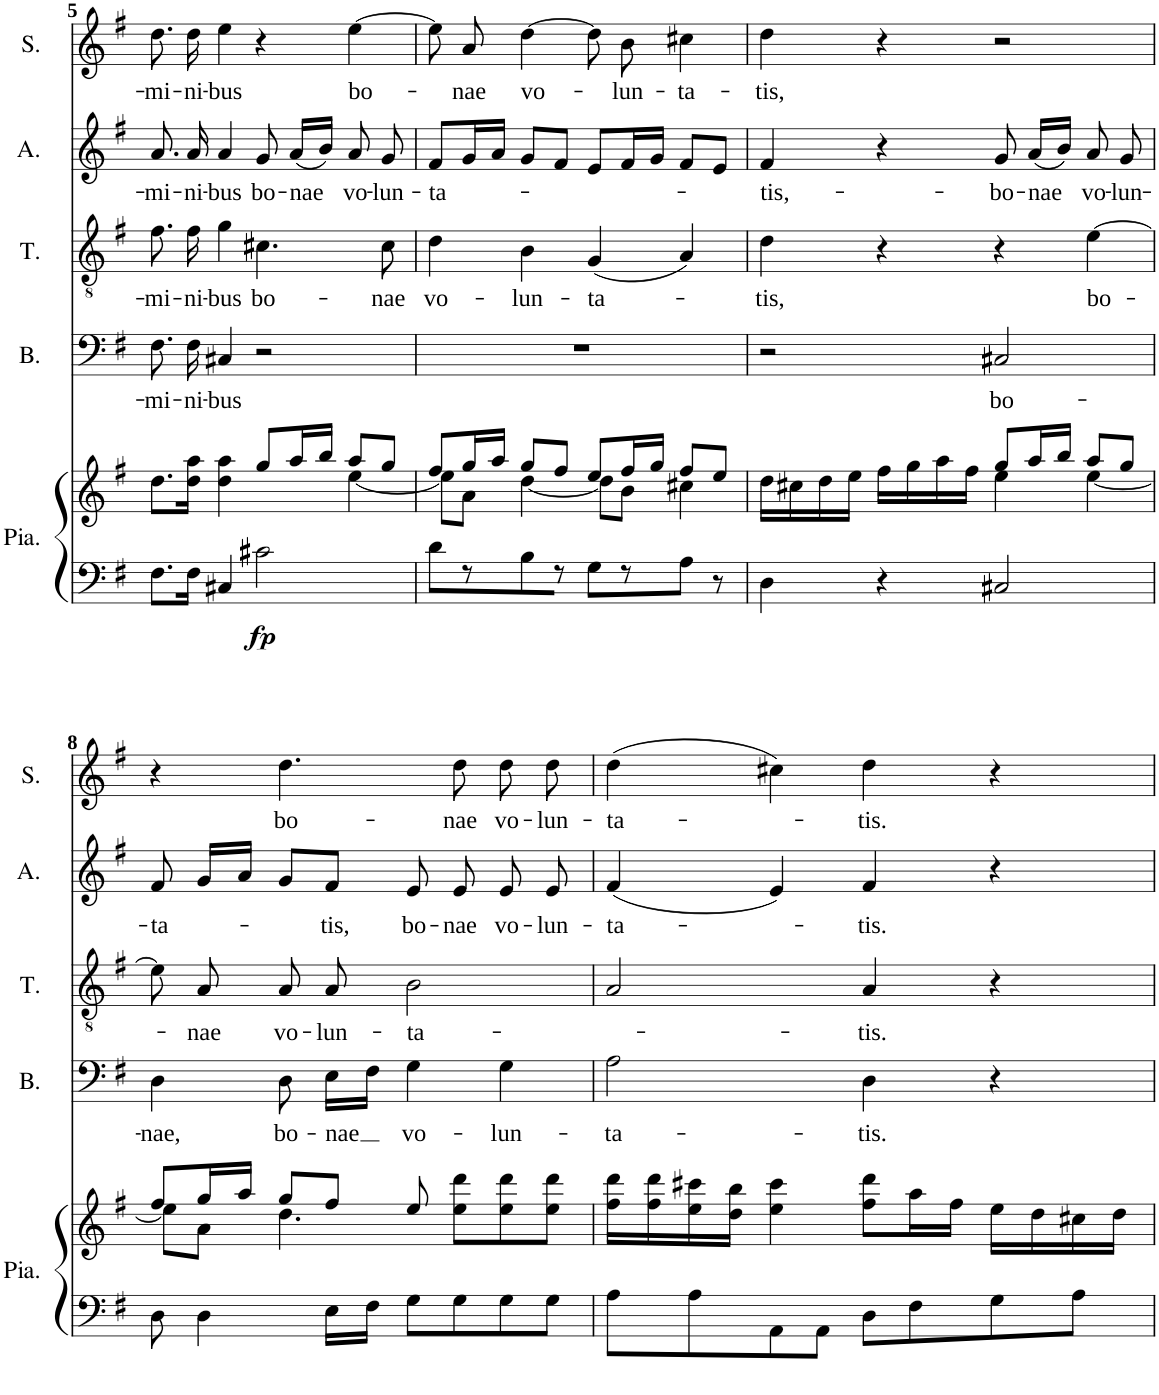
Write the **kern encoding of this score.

**kern	**kern	**dynam	**kern	**text	**kern	**text	**kern	**text	**kern	**text
*part5	*part5	*part5	*part4	*part4	*part3	*part3	*part2	*part2	*part1	*part1
*staff6	*staff5	*staff5/6	*staff4	*staff4	*staff3	*staff3	*staff2	*staff2	*staff1	*staff1
*I"Piano	*	*	*I"Basse	*	*I"Ténor	*	*I"Alto	*	*I"Soprano	*
*I'Pia.	*	*	*I'B.	*	*I'T.	*	*I'A.	*	*I'S.	*
!!LO:PB:g=z
*clefF4	*clefG2	*	*clefF4	*	*clefGv2	*	*clefG2	*	*clefG2	*
*k[f#]	*k[f#]	*	*k[f#]	*	*k[f#]	*	*k[f#]	*	*k[f#]	*
*M4/4	*M4/4	*	*M4/4	*	*M4/4	*	*M4/4	*	*M4/4	*
=5	=5	=5	=5	=5	=5	=5	=5	=5	=5	=5
*	*^	*	*	*	*	*	*	*	*	*
!	!	!	!	!	!LO:LY:b	!	!LO:LY:b	!	!LO:LY:b	!	!LO:LY:b
8.F#\L	8.dd\L	2.ryy	.	8.F#\	-mi-	8.f#\L	-mi-	8.a/	-mi-	8.dd\L	-mi-
!	!	!	!	!	!LO:LY:b	!	!LO:LY:b	!	!LO:LY:b	!	!LO:LY:b
16F#\Jk	16dd\ 16aa\Jk	.	.	16F#\	-ni-	16f#\Jk	-ni-	16a/	-ni-	16dd\Jk	-ni-
!	!	!	!	!	!LO:LY:b	!	!LO:LY:b	!	!LO:LY:b	!	!LO:LY:b
4C#X/	4dd\ 4aa\	.	.	4C#X/	-bus	4g\	-bus	4a/	-bus	4ee\	-bus
!	!	!	!LO:DY:b=2	!	!	!	!LO:LY:b	!	!LO:LY:b	!	!
2c#X\	8gg/L	.	fp	2r	.	4.c#X\	bo-	8g/	bo-	4r	.
!	!	!	!	!	!	!	!	!	!LO:LY:b	!	!
.	16aa/L	.	.	.	.	.	.	(16a/LL	-nae	.	.
.	16bb/JJ	.	.	.	.	.	.	16b/JJ)	.	.	.
!	!	!	!	!	!	!	!	!	!LO:LY:b	!	!LO:LY:b
.	8aa/L	[4ee\	.	.	.	.	.	8a/	vo-	[4ee\	bo-
!	!	!	!	!	!	!	!LO:LY:b	!	!LO:LY:b	!	!
.	8gg/J	.	.	.	.	8c#\	-nae	8g/	-lun-	.	.
=6	=6	=6	=6	=6	=6	=6	=6	=6	=6	=6	=6
!	!	!	!	!	!	!	!LO:LY:b	!	!LO:LY:b	!	!
8d\L	8ff#/L	8ee\L]	.	1r	.	4d\	vo-	8f#/L	-ta-	8ee\L]	.
!	!	!	!	!	!	!	!	!	!	!	!LO:LY:b
8r	16gg/L	8a\J	.	.	.	.	.	16g/L	.	8a\J	-nae
.	16aa/JJ	.	.	.	.	.	.	16a/JJ	.	.	.
!	!	!	!	!	!	!	!LO:LY:b	!	!	!	!LO:LY:b
8B\	8gg/L	[4dd\	.	.	.	4B\	-lun-	8g/L	.	[4dd\	vo-
8r	8ff#/J	.	.	.	.	.	.	8f#/J	.	.	.
!	!	!	!	!	!	!	!LO:LY:b	!	!	!	!
8G\L	8ee/L	8dd\L]	.	.	.	(4G/	-ta-	8e/L	.	8dd\L]	.
!	!	!	!	!	!	!	!	!	!	!	!LO:LY:b
8r	16ff#/L	8b\J	.	.	.	.	.	16f#/L	.	8b\J	-lun-
.	16gg/JJ	.	.	.	.	.	.	16g/JJ	.	.	.
!	!	!	!	!	!	!	!	!	!	!	!LO:LY:b
8A\J	8ff#/L	4cc#X\	.	.	.	4A/)	.	8f#/L	.	4cc#X\	-ta-
8r	8ee/J	.	.	.	.	.	.	8e/J	.	.	.
=7	=7	=7	=7	=7	=7	=7	=7	=7	=7	=7	=7
!	!	!	!	!	!	!	!LO:LY:b	!	!LO:LY:b	!	!LO:LY:b
4D\	16dd\LL	2ryy	.	2r	.	4d\	-tis,	4f#/	-tis,-	4dd\	-tis,
.	16cc#X\	.	.	.	.	.	.	.	.	.	.
.	16dd\	.	.	.	.	.	.	.	.	.	.
.	16ee\JJ	.	.	.	.	.	.	.	.	.	.
4r	16ff#\LL	.	.	.	.	4r	.	4r	.	4r	.
.	16gg\	.	.	.	.	.	.	.	.	.	.
.	16aa\	.	.	.	.	.	.	.	.	.	.
.	16ff#\JJ	.	.	.	.	.	.	.	.	.	.
!	!	!	!	!	!LO:LY:b	!	!	!	!LO:LY:b	!	!
2C#X/	8gg/L	4ee\	.	2C#X/	bo-	4r	.	8g/	-bo-	2r	.
!	!	!	!	!	!	!	!	!	!LO:LY:b	!	!
.	16aa/L	.	.	.	.	.	.	(16a/LL	-nae	.	.
.	16bb/JJ	.	.	.	.	.	.	16b/JJ)	.	.	.
!	!	!	!	!	!	!	!LO:LY:b	!	!LO:LY:b	!	!
.	8aa/L	[4ee\	.	.	.	[4e\	bo-	8a/	vo-	.	.
!	!	!	!	!	!	!	!	!	!LO:LY:b	!	!
.	8gg/J	.	.	.	.	.	.	8g/	-lun-	.	.
!!LO:LB:g=z
=8	=8	=8	=8	=8	=8	=8	=8	=8	=8	=8	=8
!	!	!	!	!	!LO:LY:b	!	!	!	!LO:LY:b	!	!
8D\	8ff#/L	8ee\L]	.	4D\	-nae,	8e\L]	.	8f#/	-ta-	4r	.
!	!	!	!	!	!	!	!LO:LY:b	!	!	!	!
4D\	16gg/L	8a\J	.	.	.	8A\J	-nae	16g/LL	.	.	.
.	16aa/JJ	.	.	.	.	.	.	16a/JJ	.	.	.
!	!	!	!	!	!LO:LY:b	!	!LO:LY:b	!	!	!	!LO:LY:b
.	8gg/L	4.dd\	.	8D\	bo-	8A/L	vo-	8g/L	.	4.dd\	bo-
!	!	!	!	!	!LO:LY:b	!	!LO:LY:b	!	!LO:LY:b	!	!
16E\LL	8ff#/J	.	.	16E\LL	-nae	8A/J	-lun-	8f#/J	-tis,	.	.
16F#\JJ	.	.	.	16F#\JJ	.	.	.	.	.	.	.
!	!	!	!	!	!LO:LY:b	!	!LO:LY:b	!	!LO:LY:b	!	!
8G\L	8ee/	.	.	4G\	vo-	2B\	-ta-	8e/	bo-	.	.
!	!	!	!	!	!	!	!	!	!LO:LY:b	!	!LO:LY:b
8G\	8ee\ 8ddd\L	4.ryy	.	.	.	.	.	8e/	-nae	8dd\	-nae
!	!	!	!	!	!LO:LY:b	!	!	!	!LO:LY:b	!	!LO:LY:b
8G\	8ee\ 8ddd\	.	.	4G\	-lun-	.	.	8e/	vo-	8dd\L	vo-
!	!	!	!	!	!	!	!	!	!LO:LY:b	!	!LO:LY:b
8G\J	8ee\ 8ddd\J	.	.	.	.	.	.	8e/	-lun-	8dd\J	-lun-
*	*v	*v	*	*	*	*	*	*	*	*	*
=9	=9	=9	=9	=9	=9	=9	=9	=9	=9	=9
!	!	!	!	!LO:LY:b	!	!	!	!LO:LY:b	!	!LO:LY:b
8A\L	16ff#\ 16ddd\LL	.	2A\	-ta-	2A/	.	(4f#/	-ta-	(4dd\	-ta-
.	16ff#\ 16ddd\	.	.	.	.	.	.	.	.	.
8A\	16ee\ 16ccc#X\	.	.	.	.	.	.	.	.	.
.	16dd\ 16bb\JJ	.	.	.	.	.	.	.	.	.
8AA\	4ee\ 4ccc#\	.	.	.	.	.	4e/)	.	4cc#X\)	.
8AA\J	.	.	.	.	.	.	.	.	.	.
!	!	!	!	!LO:LY:b	!	!LO:LY:b	!	!LO:LY:b	!	!LO:LY:b
8D\L	8ff#\ 8ddd\L	.	4D\	-tis.	4A/	-tis.	4f#/	-tis.	4dd\	-tis.
8F#\	16aa\L	.	.	.	.	.	.	.	.	.
.	16ff#\JJ	.	.	.	.	.	.	.	.	.
8G\	16ee\LL	.	4r	.	4r	.	4r	.	4r	.
.	16dd\	.	.	.	.	.	.	.	.	.
8A\J	16cc#X\	.	.	.	.	.	.	.	.	.
.	16dd\JJ	.	.	.	.	.	.	.	.	.
=	=	=	=	=	=	=	=	=	=	=
*-	*-	*-	*-	*-	*-	*-	*-	*-	*-	*-
